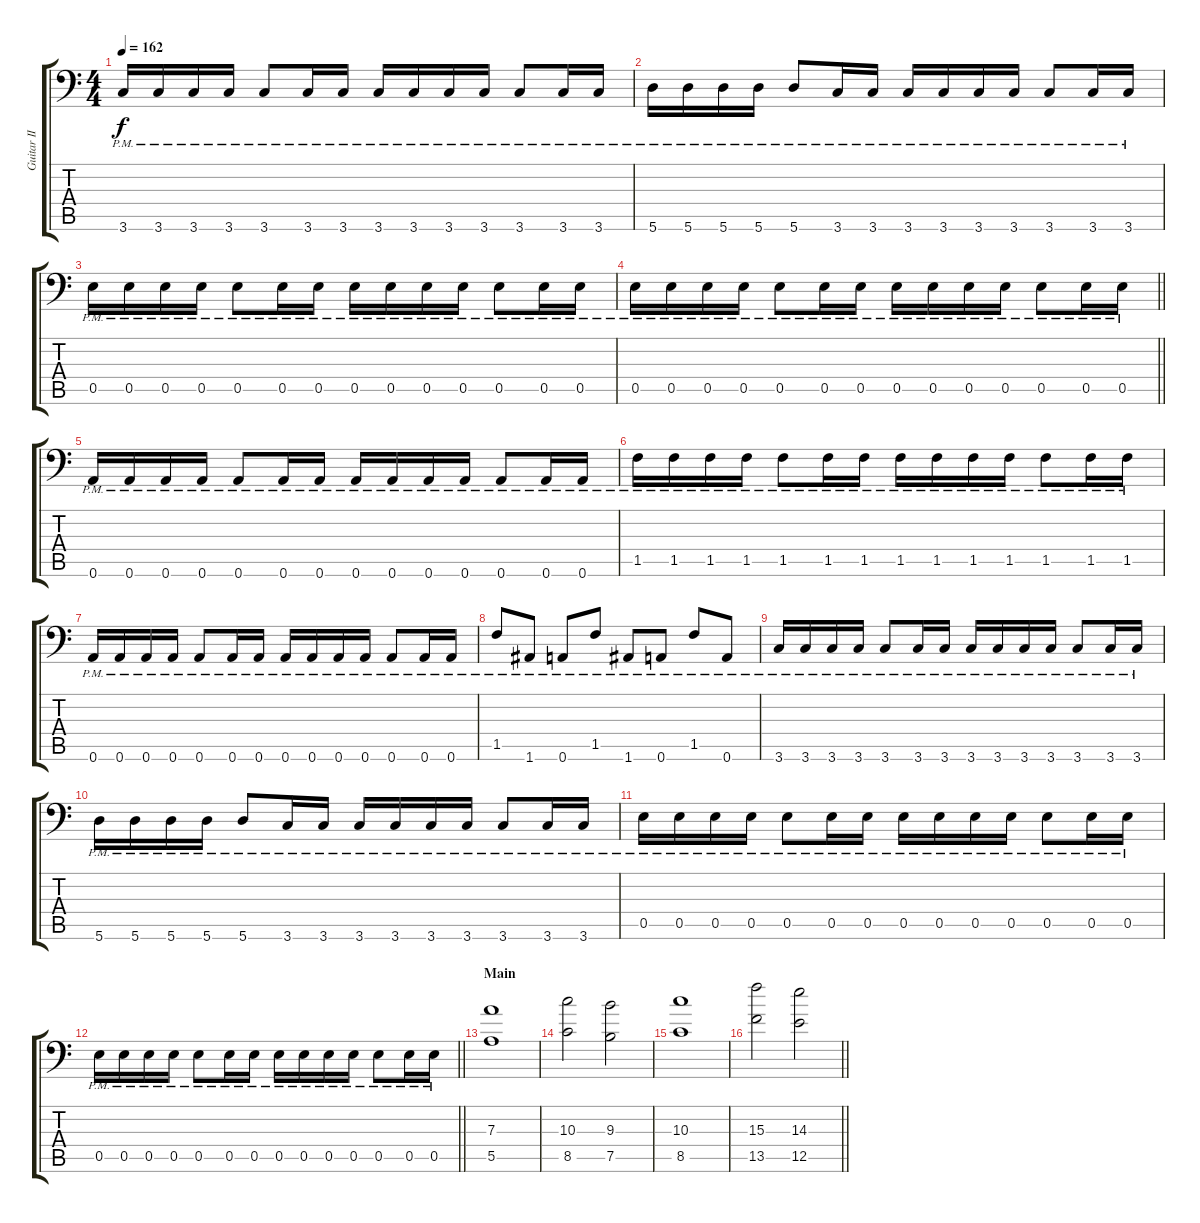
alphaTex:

\track ("Guitar II" "Guitar II") {instrument distortionguitar}
\staff {score tabs}
\tuning (B3 Gb3 D3 A2 E2 A1) {hide}
\ts (4 4)
\tempo 162
\clef f4
\ks c
3.6{pm}.16{dy f} 3.6{pm}.16 3.6{pm}.16 3.6{pm}.16 3.6{pm}.8 3.6{pm}.16 3.6{pm}.16 3.6{pm}.16 3.6{pm}.16 3.6{pm}.16 3.6{pm}.16 3.6{pm}.8 3.6{pm}.16 3.6{pm}.16 |
5.6{pm}.16 5.6{pm}.16 5.6{pm}.16 5.6{pm}.16 5.6{pm}.8 3.6{pm}.16 3.6{pm}.16 3.6{pm}.16 3.6{pm}.16 3.6{pm}.16 3.6{pm}.16 3.6{pm}.8 3.6{pm}.16 3.6{pm}.16 |
0.5{pm}.16 0.5{pm}.16 0.5{pm}.16 0.5{pm}.16 0.5{pm}.8 0.5{pm}.16 0.5{pm}.16 0.5{pm}.16 0.5{pm}.16 0.5{pm}.16 0.5{pm}.16 0.5{pm}.8 0.5{pm}.16 0.5{pm}.16 |
\barLineRight lightlight
0.5{pm}.16 0.5{pm}.16 0.5{pm}.16 0.5{pm}.16 0.5{pm}.8 0.5{pm}.16 0.5{pm}.16 0.5{pm}.16 0.5{pm}.16 0.5{pm}.16 0.5{pm}.16 0.5{pm}.8 0.5{pm}.16 0.5{pm}.16 |
\section ("" "")
0.6{pm}.16{volume 16} 0.6{pm}.16 0.6{pm}.16 0.6{pm}.16 0.6{pm}.8 0.6{pm}.16 0.6{pm}.16 0.6{pm}.16 0.6{pm}.16 0.6{pm}.16 0.6{pm}.16 0.6{pm}.8 0.6{pm}.16 0.6{pm}.16 |
1.5{pm}.16 1.5{pm}.16 1.5{pm}.16 1.5{pm}.16 1.5{pm}.8 1.5{pm}.16 1.5{pm}.16 1.5{pm}.16 1.5{pm}.16 1.5{pm}.16 1.5{pm}.16 1.5{pm}.8 1.5{pm}.16 1.5{pm}.16 |
0.6{pm}.16 0.6{pm}.16 0.6{pm}.16 0.6{pm}.16 0.6{pm}.8 0.6{pm}.16 0.6{pm}.16 0.6{pm}.16 0.6{pm}.16 0.6{pm}.16 0.6{pm}.16 0.6{pm}.8 0.6{pm}.16 0.6{pm}.16 |
1.5{pm}.8 1.6{pm}.8 0.6{pm}.8 1.5{pm}.8 1.6{pm}.8 0.6{pm}.8 1.5{pm}.8 0.6{pm}.8 |
3.6{pm}.16 3.6{pm}.16 3.6{pm}.16 3.6{pm}.16 3.6{pm}.8 3.6{pm}.16 3.6{pm}.16 3.6{pm}.16 3.6{pm}.16 3.6{pm}.16 3.6{pm}.16 3.6{pm}.8 3.6{pm}.16 3.6{pm}.16 |
5.6{pm}.16 5.6{pm}.16 5.6{pm}.16 5.6{pm}.16 5.6{pm}.8 3.6{pm}.16 3.6{pm}.16 3.6{pm}.16 3.6{pm}.16 3.6{pm}.16 3.6{pm}.16 3.6{pm}.8 3.6{pm}.16 3.6{pm}.16 |
0.5{pm}.16 0.5{pm}.16 0.5{pm}.16 0.5{pm}.16 0.5{pm}.8 0.5{pm}.16 0.5{pm}.16 0.5{pm}.16 0.5{pm}.16 0.5{pm}.16 0.5{pm}.16 0.5{pm}.8 0.5{pm}.16 0.5{pm}.16 |
\barLineRight lightlight
0.5{pm}.16 0.5{pm}.16 0.5{pm}.16 0.5{pm}.16 0.5{pm}.8 0.5{pm}.16 0.5{pm}.16 0.5{pm}.16 0.5{pm}.16 0.5{pm}.16 0.5{pm}.16 0.5{pm}.8 0.5{pm}.16 0.5{pm}.16 |
\section ("" "Main")
(7.3 5.5).1{volume 12} |
(10.3 8.5).2 (9.3 7.5).2 |
(10.3 8.5).1 |
\barLineRight lightlight
(15.3 13.5).2 (14.3 12.5).2
